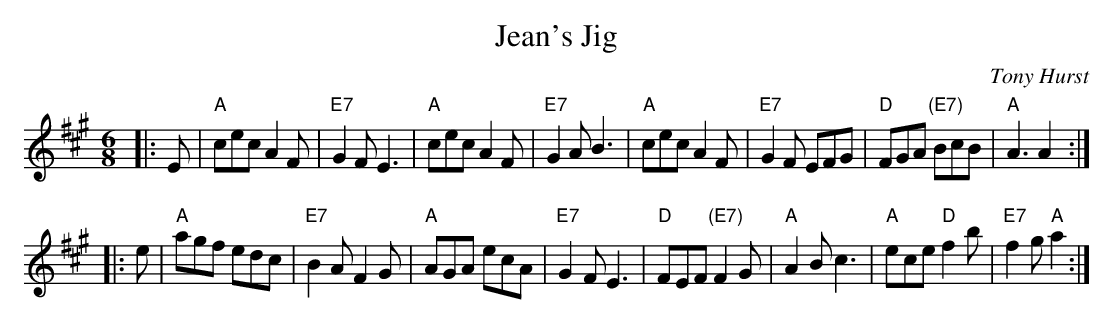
X:1
T: Jean's Jig
C: Tony Hurst
M: 6/8
L: 1/8
K: A
|: E \
| "A"cec A2F | "E7"G2F E3  | "A"cec       A2F | "E7"G2A B3 \
| "A"cec A2F | "E7"G2F EFG | "D"FGA "(E7)"BcB |  "A"A3  A2 :|
|: e \
| "A"agf       edc | "E7"B2A F2G | "A"AGA    ecA | "E7"G2F   E3  \
| "D"FEF "(E7)"F2G |  "A"A2B c3  | "A"ece "D"f2b | "E7"f2g "A"a2 :|
